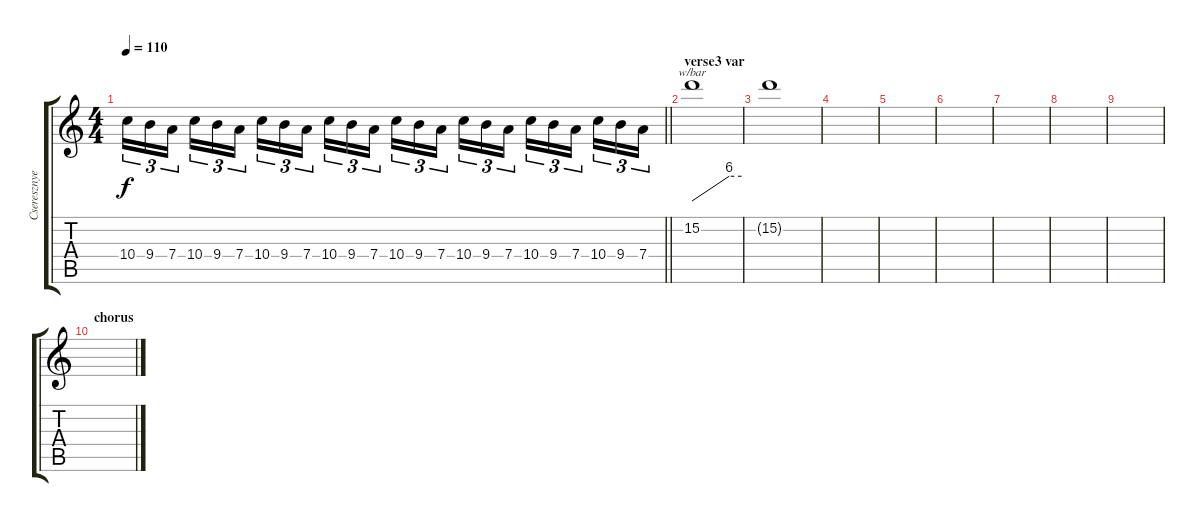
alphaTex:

\track ("Cseresznye2" "Cseresznye") {instrument distortionguitar}
\staff {score tabs}
\tuning (E4 B3 G3 D3 A2 E2) {hide}
\ts (4 4)
\tempo 110
\clef g2
\barLineRight lightlight
\ks c
10.4.16{tu (3 2) dy f} 9.4.16{tu (3 2)} 7.4.16{tu (3 2)} 10.4.16{tu (3 2)} 9.4.16{tu (3 2)} 7.4.16{tu (3 2)} 10.4.16{tu (3 2)} 9.4.16{tu (3 2)} 7.4.16{tu (3 2)} 10.4.16{tu (3 2)} 9.4.16{tu (3 2)} 7.4.16{tu (3 2)} 10.4.16{tu (3 2)} 9.4.16{tu (3 2)} 7.4.16{tu (3 2)} 10.4.16{tu (3 2)} 9.4.16{tu (3 2)} 7.4.16{tu (3 2)} 10.4.16{tu (3 2)} 9.4.16{tu (3 2)} 7.4.16{tu (3 2)} 10.4.16{tu (3 2)} 9.4.16{tu (3 2)} 7.4.16{tu (3 2)} |
\section ("" "verse3 var")
15.2.1{tbe (custom default 0 0 45 24 60 24)} |
15.2{t}.1 |
|
|
|
|
|
|
\section ("" "chorus")
